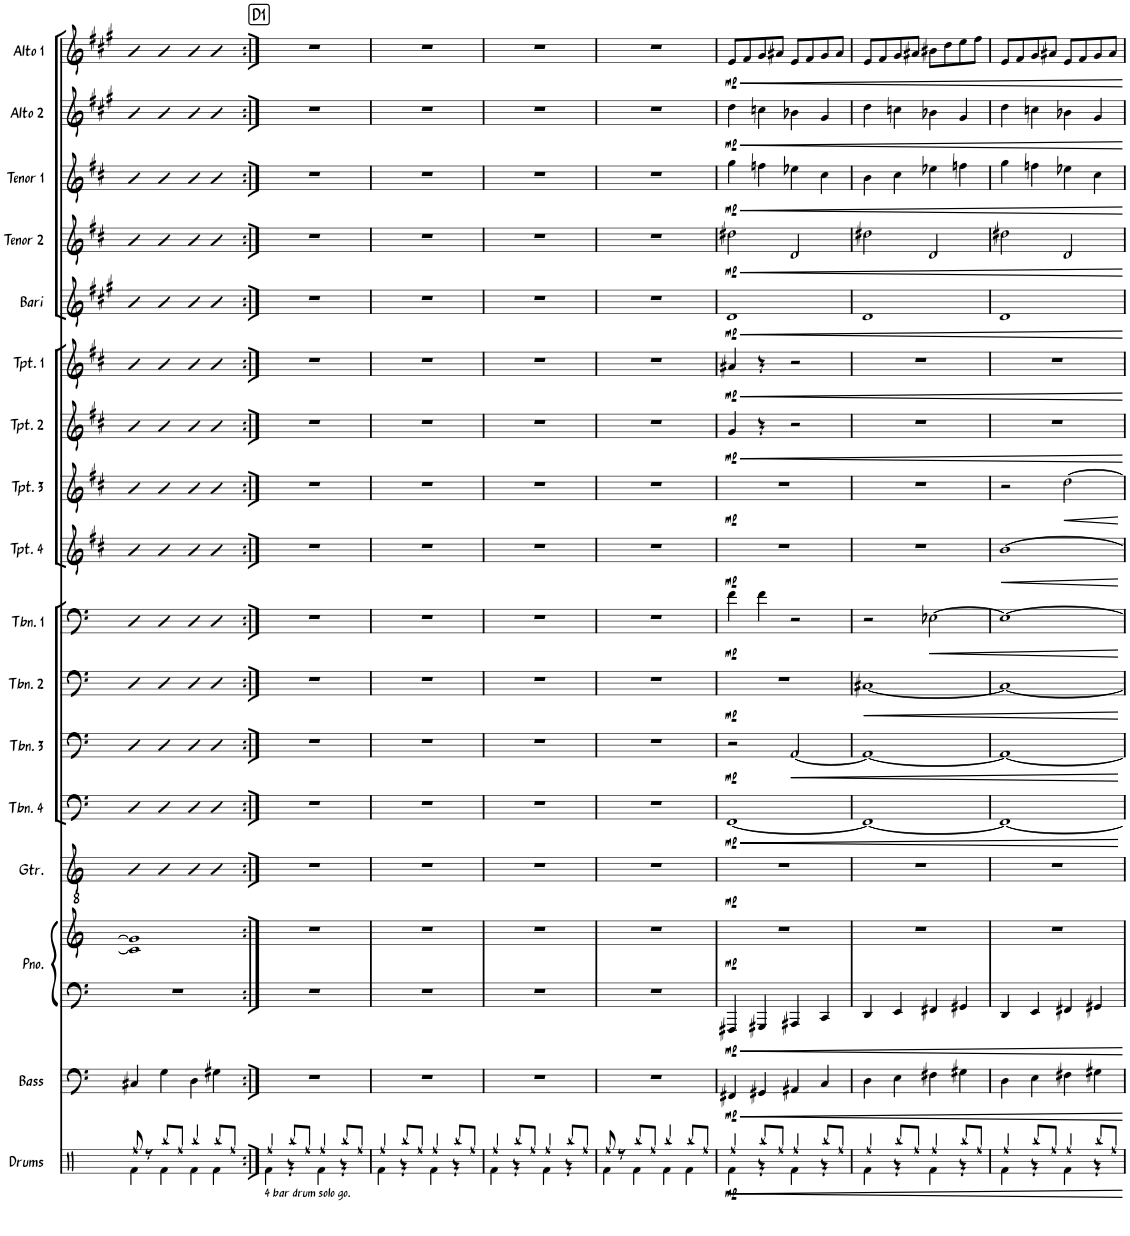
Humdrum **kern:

**kern	**dynam	**kern	**dynam	**kern	**kern	**dynam	**kern	**dynam	**kern	**dynam	**kern	**dynam	**kern	**dynam	**kern	**dynam	**kern	**dynam	**kern	**dynam	**kern	**dynam	**kern	**dynam	**kern	**dynam	**kern	**dynam	**kern	**dynam	**kern	**dynam	**kern	**dynam
*part17	*part17	*part16	*part16	*part15	*part15	*part15	*part14	*part14	*part13	*part13	*part12	*part12	*part11	*part11	*part10	*part10	*part9	*part9	*part8	*part8	*part7	*part7	*part6	*part6	*part5	*part5	*part4	*part4	*part3	*part3	*part2	*part2	*part1	*part1
*staff18	*staff18	*staff17	*staff17	*staff16	*staff15	*staff15/16	*staff14	*staff14	*staff13	*staff13	*staff12	*staff12	*staff11	*staff11	*staff10	*staff10	*staff9	*staff9	*staff8	*staff8	*staff7	*staff7	*staff6	*staff6	*staff5	*staff5	*staff4	*staff4	*staff3	*staff3	*staff2	*staff2	*staff1	*staff1
*I"Drums	*	*I"Bass	*	*I"Piano	*	*	*I"Guitar	*	*I"Trombone 4	*	*I"Trombone 3	*	*I"Trombone 2	*	*I"Trombone 1	*	*I"Trumpet 4	*	*I"Trumpet 3	*	*I"Trumpet 2	*	*I"Trumpet 1	*	*I"Bari Sax	*	*I"Tenor Sax 2	*	*I"Tenor Sax 1	*	*I"Alto Sax 2	*	*I"Alto Sax 1	*
*I'Drums	*	*I'Bass	*	*I'Pno.	*	*	*I'Gtr.	*	*I'Tbn. 4	*	*I'Tbn. 3	*	*I'Tbn. 2	*	*I'Tbn. 1	*	*I'Tpt. 4	*	*I'Tpt. 3	*	*I'Tpt. 2	*	*I'Tpt. 1	*	*I'Bari	*	*I'Tenor 2	*	*I'Tenor 1	*	*I'Alto 2	*	*I'Alto 1	*
!!LO:PB:g=z
*clefX	*	*clefF4	*	*clefF4	*clefG2	*	*clefGv2	*	*clefF4	*	*clefF4	*	*clefF4	*	*clefF4	*	*clefG2	*	*clefG2	*	*clefG2	*	*clefG2	*	*clefG2	*	*clefG2	*	*clefG2	*	*clefG2	*	*clefG2	*
*	*	*Trd7c12	*	*	*	*	*	*	*	*	*	*	*	*	*	*	*Trd1c2	*	*Trd1c2	*	*Trd1c2	*	*Trd1c2	*	*Trd12c21	*	*Trd8c14	*	*Trd8c14	*	*Trd5c9	*	*Trd5c9	*
*k[]	*	*k[]	*	*k[]	*k[]	*	*k[]	*	*k[]	*	*k[]	*	*k[]	*	*k[]	*	*k[f#c#]	*	*k[f#c#]	*	*k[f#c#]	*	*k[f#c#]	*	*k[f#c#g#]	*	*k[f#c#]	*	*k[f#c#]	*	*k[f#c#g#]	*	*k[f#c#g#]	*
*M4/4	*	*M4/4	*	*M4/4	*M4/4	*	*M4/4	*	*M4/4	*	*M4/4	*	*M4/4	*	*M4/4	*	*M4/4	*	*M4/4	*	*M4/4	*	*M4/4	*	*M4/4	*	*M4/4	*	*M4/4	*	*M4/4	*	*M4/4	*
=181	=181	=181	=181	=181	=181	=181	=181	=181	=181	=181	=181	=181	=181	=181	=181	=181	=181	=181	=181	=181	=181	=181	=181	=181	=181	=181	=181	=181	=181	=181	=181	=181	=181	=181
*^	*	*	*	*	*	*	*	*	*	*	*	*	*	*	*	*	*	*	*	*	*	*	*	*	*	*	*	*	*	*	*	*	*	*
8Rff/	4Rf\	.	4C#X/	.	1r	1c#] 1g]	.	4a	.	4a	.	4a	.	4a	.	4a	.	4b	.	4b	.	4b	.	4b	.	4fff#	.	4bb	.	4bb	.	4ff#	.	4ff#	.
8r	.	.	.	.	.	.	.	.	.	.	.	.	.	.	.	.	.	.	.	.	.	.	.	.	.	.	.	.	.	.	.	.	.	.	.
8Rbb/L	4Rf\	.	4G\	.	.	.	.	4a	.	4a	.	4a	.	4a	.	4a	.	4b	.	4b	.	4b	.	4b	.	4fff#	.	4bb	.	4bb	.	4ff#	.	4ff#	.
8Rff/J	.	.	.	.	.	.	.	.	.	.	.	.	.	.	.	.	.	.	.	.	.	.	.	.	.	.	.	.	.	.	.	.	.	.	.
4Rbb/	4Rf\	.	4D\	.	.	.	.	4a	.	4a	.	4a	.	4a	.	4a	.	4b	.	4b	.	4b	.	4b	.	4fff#	.	4bb	.	4bb	.	4ff#	.	4ff#	.
8Rbb/L	4Rf\	.	4G#X\	.	.	.	.	4a	.	4a	.	4a	.	4a	.	4a	.	4b	.	4b	.	4b	.	4b	.	4fff#	.	4bb	.	4bb	.	4ff#	.	4ff#	.
8Rff/J	.	.	.	.	.	.	.	.	.	.	.	.	.	.	.	.	.	.	.	.	.	.	.	.	.	.	.	.	.	.	.	.	.	.	.
!!LO:REH:place=s1:a:B:rj:fs=14:t=D1
=182:|!	=182:|!	=182:|!	=182:|!	=182:|!	=182:|!	=182:|!	=182:|!	=182:|!	=182:|!	=182:|!	=182:|!	=182:|!	=182:|!	=182:|!	=182:|!	=182:|!	=182:|!	=182:|!	=182:|!	=182:|!	=182:|!	=182:|!	=182:|!	=182:|!	=182:|!	=182:|!	=182:|!	=182:|!	=182:|!	=182:|!	=182:|!	=182:|!	=182:|!	=182:|!	=182:|!
!LO:TX:b:t=4 bar drum solo go.	!	!	!	!	!	!	!	!	!	!	!	!	!	!	!	!	!	!	!	!	!	!	!	!	!	!	!	!	!	!	!	!	!	!	!
4Rff/	4Rf\	.	1r	.	1r	1r	.	1r	.	1r	.	1r	.	1r	.	1r	.	1r	.	1r	.	1r	.	1r	.	1r	.	1r	.	1r	.	1r	.	1r	.
8Rbb/L	4r	.	.	.	.	.	.	.	.	.	.	.	.	.	.	.	.	.	.	.	.	.	.	.	.	.	.	.	.	.	.	.	.	.	.
8Rff/J	.	.	.	.	.	.	.	.	.	.	.	.	.	.	.	.	.	.	.	.	.	.	.	.	.	.	.	.	.	.	.	.	.	.	.
4Rff/	4Rf\	.	.	.	.	.	.	.	.	.	.	.	.	.	.	.	.	.	.	.	.	.	.	.	.	.	.	.	.	.	.	.	.	.	.
8Rbb/L	4r	.	.	.	.	.	.	.	.	.	.	.	.	.	.	.	.	.	.	.	.	.	.	.	.	.	.	.	.	.	.	.	.	.	.
8Rff/J	.	.	.	.	.	.	.	.	.	.	.	.	.	.	.	.	.	.	.	.	.	.	.	.	.	.	.	.	.	.	.	.	.	.	.
=183	=183	=183	=183	=183	=183	=183	=183	=183	=183	=183	=183	=183	=183	=183	=183	=183	=183	=183	=183	=183	=183	=183	=183	=183	=183	=183	=183	=183	=183	=183	=183	=183	=183	=183	=183
4Rff/	4Rf\	.	1r	.	1r	1r	.	1r	.	1r	.	1r	.	1r	.	1r	.	1r	.	1r	.	1r	.	1r	.	1r	.	1r	.	1r	.	1r	.	1r	.
8Rbb/L	4r	.	.	.	.	.	.	.	.	.	.	.	.	.	.	.	.	.	.	.	.	.	.	.	.	.	.	.	.	.	.	.	.	.	.
8Rff/J	.	.	.	.	.	.	.	.	.	.	.	.	.	.	.	.	.	.	.	.	.	.	.	.	.	.	.	.	.	.	.	.	.	.	.
4Rff/	4Rf\	.	.	.	.	.	.	.	.	.	.	.	.	.	.	.	.	.	.	.	.	.	.	.	.	.	.	.	.	.	.	.	.	.	.
8Rbb/L	4r	.	.	.	.	.	.	.	.	.	.	.	.	.	.	.	.	.	.	.	.	.	.	.	.	.	.	.	.	.	.	.	.	.	.
8Rff/J	.	.	.	.	.	.	.	.	.	.	.	.	.	.	.	.	.	.	.	.	.	.	.	.	.	.	.	.	.	.	.	.	.	.	.
=184	=184	=184	=184	=184	=184	=184	=184	=184	=184	=184	=184	=184	=184	=184	=184	=184	=184	=184	=184	=184	=184	=184	=184	=184	=184	=184	=184	=184	=184	=184	=184	=184	=184	=184	=184
4Rff/	4Rf\	.	1r	.	1r	1r	.	1r	.	1r	.	1r	.	1r	.	1r	.	1r	.	1r	.	1r	.	1r	.	1r	.	1r	.	1r	.	1r	.	1r	.
8Rbb/L	4r	.	.	.	.	.	.	.	.	.	.	.	.	.	.	.	.	.	.	.	.	.	.	.	.	.	.	.	.	.	.	.	.	.	.
8Rff/J	.	.	.	.	.	.	.	.	.	.	.	.	.	.	.	.	.	.	.	.	.	.	.	.	.	.	.	.	.	.	.	.	.	.	.
4Rff/	4Rf\	.	.	.	.	.	.	.	.	.	.	.	.	.	.	.	.	.	.	.	.	.	.	.	.	.	.	.	.	.	.	.	.	.	.
8Rbb/L	4r	.	.	.	.	.	.	.	.	.	.	.	.	.	.	.	.	.	.	.	.	.	.	.	.	.	.	.	.	.	.	.	.	.	.
8Rff/J	.	.	.	.	.	.	.	.	.	.	.	.	.	.	.	.	.	.	.	.	.	.	.	.	.	.	.	.	.	.	.	.	.	.	.
=185	=185	=185	=185	=185	=185	=185	=185	=185	=185	=185	=185	=185	=185	=185	=185	=185	=185	=185	=185	=185	=185	=185	=185	=185	=185	=185	=185	=185	=185	=185	=185	=185	=185	=185	=185
8Rff/	4Rf\	.	1r	.	1r	1r	.	1r	.	1r	.	1r	.	1r	.	1r	.	1r	.	1r	.	1r	.	1r	.	1r	.	1r	.	1r	.	1r	.	1r	.
8r	.	.	.	.	.	.	.	.	.	.	.	.	.	.	.	.	.	.	.	.	.	.	.	.	.	.	.	.	.	.	.	.	.	.	.
8Rbb/L	4Rf\	.	.	.	.	.	.	.	.	.	.	.	.	.	.	.	.	.	.	.	.	.	.	.	.	.	.	.	.	.	.	.	.	.	.
8Rff/J	.	.	.	.	.	.	.	.	.	.	.	.	.	.	.	.	.	.	.	.	.	.	.	.	.	.	.	.	.	.	.	.	.	.	.
4Rbb/	4Rf\	.	.	.	.	.	.	.	.	.	.	.	.	.	.	.	.	.	.	.	.	.	.	.	.	.	.	.	.	.	.	.	.	.	.
8Rbb/L	4Rf\	.	.	.	.	.	.	.	.	.	.	.	.	.	.	.	.	.	.	.	.	.	.	.	.	.	.	.	.	.	.	.	.	.	.
8Rff/J	.	.	.	.	.	.	.	.	.	.	.	.	.	.	.	.	.	.	.	.	.	.	.	.	.	.	.	.	.	.	.	.	.	.	.
=186	=186	=186	=186	=186	=186	=186	=186	=186	=186	=186	=186	=186	=186	=186	=186	=186	=186	=186	=186	=186	=186	=186	=186	=186	=186	=186	=186	=186	=186	=186	=186	=186	=186	=186	=186
!	!	!LO:DY:b	!	!LO:DY:b	!	!	!LO:DY:b=2	!	!	!	!LO:HP:b	!	!	!	!	!	!	!	!	!	!	!	!	!	!	!	!	!	!	!	!	!	!	!	!
!	!	!	!	!	!	!	!LO:DY:n=1:b	!	!LO:DY:b	!	!LO:DY:n=1:b	!	!LO:DY:b	!	!LO:DY:b	!	!LO:DY:b	!	!LO:DY:b	!	!LO:DY:b	!	!LO:DY:b	!	!LO:DY:b	!	!LO:DY:b	!	!LO:DY:b	!	!LO:DY:b	!	!LO:DY:b	!	!LO:DY:b
4Rff/	4Rf\	mp	4FF#X/	mp	4FFF#X/	1r	mp mp	1r	mp	[1FF	< mp	2r	mp	1r	mp	4f\	mp	1r	mp	1r	mp	4g/	mp	4a#X/	mp	1d	mp	2dd#X\	mp	4gg\	mp	4dd\	mp	8e/L	mp
.	.	.	.	.	.	.	.	.	.	.	.	.	.	.	.	.	.	.	.	.	.	.	.	.	.	.	.	.	.	.	.	.	.	8f#/	.
8Rbb/L	4r	.	4GG#X/	.	4GGG#X/	.	.	.	.	.	.	.	.	.	.	4f\	.	.	.	.	.	4r	.	4r	.	.	.	.	.	4ffn\	.	4ccn\	.	8g#/	.
8Rff/J	.	.	.	.	.	.	.	.	.	.	.	.	.	.	.	.	.	.	.	.	.	.	.	.	.	.	.	.	.	.	.	.	.	8a#X/J	.
!	!	!	!	!	!	!	!	!	!	!	!	!	!LO:HP:b	!	!	!	!	!	!	!	!	!	!	!	!	!	!	!	!	!	!	!	!	!	!
4Rff/	4Rf\	.	4AA#X/	.	4AAA#X/	.	.	.	.	.	.	[2AA/	<	.	.	2r	.	.	.	.	.	2r	.	2r	.	.	.	2d/	.	4ee-X\	.	4b-X\	.	8e/L	.
.	.	.	.	.	.	.	.	.	.	.	.	.	.	.	.	.	.	.	.	.	.	.	.	.	.	.	.	.	.	.	.	.	.	8f#/	.
8Rbb/L	4r	.	4C/	.	4CC/	.	.	.	.	.	.	.	.	.	.	.	.	.	.	.	.	.	.	.	.	.	.	.	.	4cc#\	.	4g#/	.	8g#/	.
8Rff/J	.	.	.	.	.	.	.	.	.	.	.	.	.	.	.	.	.	.	.	.	.	.	.	.	.	.	.	.	.	.	.	.	.	8a#/J	.
=187	=187	=187	=187	=187	=187	=187	=187	=187	=187	=187	=187	=187	=187	=187	=187	=187	=187	=187	=187	=187	=187	=187	=187	=187	=187	=187	=187	=187	=187	=187	=187	=187	=187	=187	=187
!	!	!	!	!	!	!	!	!	!	!	!	!	!	!	!LO:HP:b	!	!	!	!	!	!	!	!	!	!	!	!	!	!	!	!	!	!	!	!
4Rff/	4Rf\	.	4D\	.	4DD/	1r	.	1r	.	1FF_	.	1AA_	.	[1C#X	<	2r	.	1r	.	1r	.	1r	.	1r	.	1d	.	2dd#X\	.	4b\	.	4dd\	.	8e/L	.
.	.	.	.	.	.	.	.	.	.	.	.	.	.	.	.	.	.	.	.	.	.	.	.	.	.	.	.	.	.	.	.	.	.	8f#/	.
8Rbb/L	4r	.	4E\	.	4EE/	.	.	.	.	.	.	.	.	.	.	.	.	.	.	.	.	.	.	.	.	.	.	.	.	4cc#\	.	4ccn\	.	8g#/	.
8Rff/J	.	.	.	.	.	.	.	.	.	.	.	.	.	.	.	.	.	.	.	.	.	.	.	.	.	.	.	.	.	.	.	.	.	8a#X/J	.
!	!	!	!	!	!	!	!	!	!	!	!	!	!	!	!	!	!LO:HP:b	!	!	!	!	!	!	!	!	!	!	!	!	!	!	!	!	!	!
4Rff/	4Rf\	.	4F#X\	.	4FF#X/	.	.	.	.	.	.	.	.	.	.	[2E-X\	<	.	.	.	.	.	.	.	.	.	.	2d/	.	4ee-X\	.	4b-X\	.	8b#X\L	.
.	.	.	.	.	.	.	.	.	.	.	.	.	.	.	.	.	.	.	.	.	.	.	.	.	.	.	.	.	.	.	.	.	.	8dd\	.
8Rbb/L	4r	.	4G#X\	.	4GG#X/	.	.	.	.	.	.	.	.	.	.	.	.	.	.	.	.	.	.	.	.	.	.	.	.	4ffn\	.	4g#/	.	8ee\	.
8Rff/J	.	.	.	.	.	.	.	.	.	.	.	.	.	.	.	.	.	.	.	.	.	.	.	.	.	.	.	.	.	.	.	.	.	8ff#\J	.
=188	=188	=188	=188	=188	=188	=188	=188	=188	=188	=188	=188	=188	=188	=188	=188	=188	=188	=188	=188	=188	=188	=188	=188	=188	=188	=188	=188	=188	=188	=188	=188	=188	=188	=188	=188
!	!	!	!	!	!	!	!	!	!	!	!	!	!	!	!	!	!	!	!LO:HP:b	!	!	!	!	!	!	!	!	!	!	!	!	!	!	!	!
4Rff/	4Rf\	.	4D\	.	4DD/	1r	.	1r	.	1FF_	.	1AA_	.	1C#_	.	1E-_	.	[1b	<	2r	.	1r	.	1r	.	1d	.	2dd#X\	.	4gg\	.	4dd\	.	8e/L	.
.	.	.	.	.	.	.	.	.	.	.	.	.	.	.	.	.	.	.	.	.	.	.	.	.	.	.	.	.	.	.	.	.	.	8f#/	.
8Rbb/L	4r	.	4E\	.	4EE/	.	.	.	.	.	.	.	.	.	.	.	.	.	.	.	.	.	.	.	.	.	.	.	.	4ffn\	.	4ccn\	.	8g#/	.
8Rff/J	.	.	.	.	.	.	.	.	.	.	.	.	.	.	.	.	.	.	.	.	.	.	.	.	.	.	.	.	.	.	.	.	.	8a#X/J	.
!	!	!	!	!	!	!	!	!	!	!	!	!	!	!	!	!	!	!	!	!	!LO:HP:b	!	!	!	!	!	!	!	!	!	!	!	!	!	!
4Rff/	4Rf\	.	4F#X\	.	4FF#X/	.	.	.	.	.	.	.	.	.	.	.	.	.	.	[2dd\	<	.	.	.	.	.	.	2d/	.	4ee-X\	.	4b-X\	.	8e/L	.
.	.	.	.	.	.	.	.	.	.	.	.	.	.	.	.	.	.	.	.	.	.	.	.	.	.	.	.	.	.	.	.	.	.	8f#/	.
8Rbb/L	4r	.	4G#X\	.	4GG#X/	.	.	.	.	.	.	.	.	.	.	.	.	.	.	.	.	.	.	.	.	.	.	.	.	4cc#\	.	4g#/	.	8g#/	.
8Rff/J	.	.	.	.	.	.	.	.	.	.	.	.	.	.	.	.	.	.	.	.	.	.	.	.	.	.	.	.	.	.	.	.	.	8a#/J	.
*v	*v	*	*	*	*	*	*	*	*	*	*	*	*	*	*	*	*	*	*	*	*	*	*	*	*	*	*	*	*	*	*	*	*	*	*
.	.	.	.	.	.	.	.	.	.	[	.	[	.	[	.	[	.	[	.	[	.	.	.	.	.	.	.	.	.	.	.	.	.	.
=	=	=	=	=	=	=	=	=	=	=	=	=	=	=	=	=	=	=	=	=	=	=	=	=	=	=	=	=	=	=	=	=	=	=
*-	*-	*-	*-	*-	*-	*-	*-	*-	*-	*-	*-	*-	*-	*-	*-	*-	*-	*-	*-	*-	*-	*-	*-	*-	*-	*-	*-	*-	*-	*-	*-	*-	*-	*-
